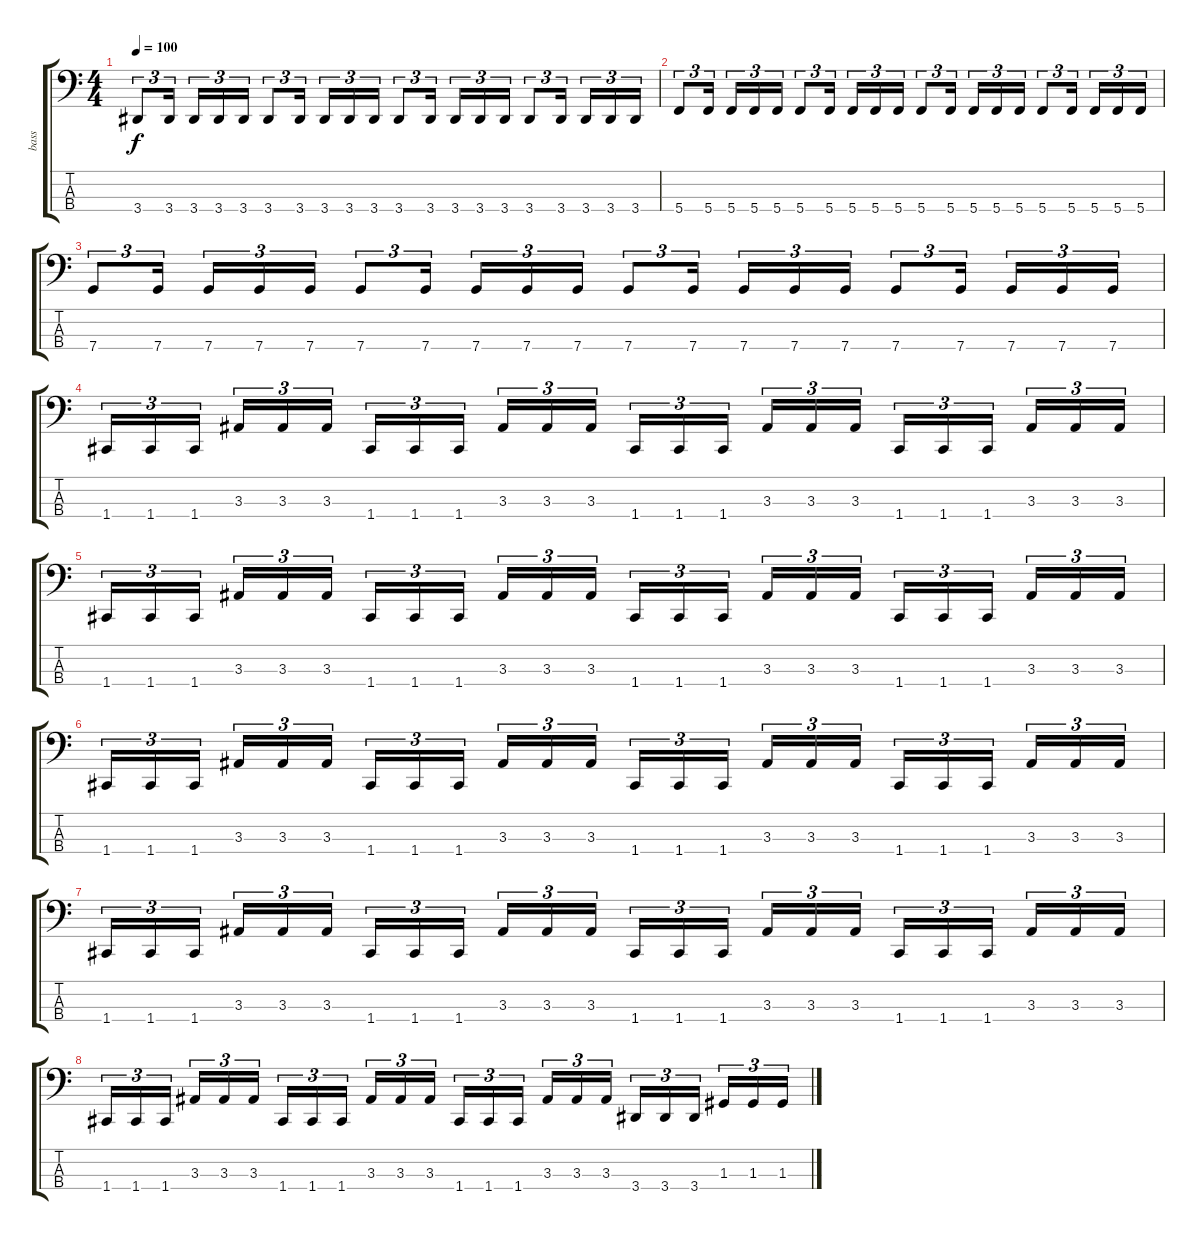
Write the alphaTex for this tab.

\track ("bass" "bass") {instrument electricbasspick}
\staff {score tabs}
\tuning (F2 C2 G1 C1) {hide}
\ts (4 4)
\tempo 100
\clef f4
\ks c
3.4.8{tu (3 2) dy f} 3.4.16{tu (3 2)} 3.4.16{tu (3 2)} 3.4.16{tu (3 2)} 3.4.16{tu (3 2)} 3.4.8{tu (3 2)} 3.4.16{tu (3 2)} 3.4.16{tu (3 2)} 3.4.16{tu (3 2)} 3.4.16{tu (3 2)} 3.4.8{tu (3 2)} 3.4.16{tu (3 2)} 3.4.16{tu (3 2)} 3.4.16{tu (3 2)} 3.4.16{tu (3 2)} 3.4.8{tu (3 2)} 3.4.16{tu (3 2)} 3.4.16{tu (3 2)} 3.4.16{tu (3 2)} 3.4.16{tu (3 2)} |
5.4.8{tu (3 2)} 5.4.16{tu (3 2)} 5.4.16{tu (3 2)} 5.4.16{tu (3 2)} 5.4.16{tu (3 2)} 5.4.8{tu (3 2)} 5.4.16{tu (3 2)} 5.4.16{tu (3 2)} 5.4.16{tu (3 2)} 5.4.16{tu (3 2)} 5.4.8{tu (3 2)} 5.4.16{tu (3 2)} 5.4.16{tu (3 2)} 5.4.16{tu (3 2)} 5.4.16{tu (3 2)} 5.4.8{tu (3 2)} 5.4.16{tu (3 2)} 5.4.16{tu (3 2)} 5.4.16{tu (3 2)} 5.4.16{tu (3 2)} |
7.4.8{tu (3 2)} 7.4.16{tu (3 2)} 7.4.16{tu (3 2)} 7.4.16{tu (3 2)} 7.4.16{tu (3 2)} 7.4.8{tu (3 2)} 7.4.16{tu (3 2)} 7.4.16{tu (3 2)} 7.4.16{tu (3 2)} 7.4.16{tu (3 2)} 7.4.8{tu (3 2)} 7.4.16{tu (3 2)} 7.4.16{tu (3 2)} 7.4.16{tu (3 2)} 7.4.16{tu (3 2)} 7.4.8{tu (3 2)} 7.4.16{tu (3 2)} 7.4.16{tu (3 2)} 7.4.16{tu (3 2)} 7.4.16{tu (3 2)} |
1.4.16{tu (3 2)} 1.4.16{tu (3 2)} 1.4.16{tu (3 2)} 3.3.16{tu (3 2)} 3.3.16{tu (3 2)} 3.3.16{tu (3 2)} 1.4.16{tu (3 2)} 1.4.16{tu (3 2)} 1.4.16{tu (3 2)} 3.3.16{tu (3 2)} 3.3.16{tu (3 2)} 3.3.16{tu (3 2)} 1.4.16{tu (3 2)} 1.4.16{tu (3 2)} 1.4.16{tu (3 2)} 3.3.16{tu (3 2)} 3.3.16{tu (3 2)} 3.3.16{tu (3 2)} 1.4.16{tu (3 2)} 1.4.16{tu (3 2)} 1.4.16{tu (3 2)} 3.3.16{tu (3 2)} 3.3.16{tu (3 2)} 3.3.16{tu (3 2)} |
1.4.16{tu (3 2)} 1.4.16{tu (3 2)} 1.4.16{tu (3 2)} 3.3.16{tu (3 2)} 3.3.16{tu (3 2)} 3.3.16{tu (3 2)} 1.4.16{tu (3 2)} 1.4.16{tu (3 2)} 1.4.16{tu (3 2)} 3.3.16{tu (3 2)} 3.3.16{tu (3 2)} 3.3.16{tu (3 2)} 1.4.16{tu (3 2)} 1.4.16{tu (3 2)} 1.4.16{tu (3 2)} 3.3.16{tu (3 2)} 3.3.16{tu (3 2)} 3.3.16{tu (3 2)} 1.4.16{tu (3 2)} 1.4.16{tu (3 2)} 1.4.16{tu (3 2)} 3.3.16{tu (3 2)} 3.3.16{tu (3 2)} 3.3.16{tu (3 2)} |
1.4.16{tu (3 2)} 1.4.16{tu (3 2)} 1.4.16{tu (3 2)} 3.3.16{tu (3 2)} 3.3.16{tu (3 2)} 3.3.16{tu (3 2)} 1.4.16{tu (3 2)} 1.4.16{tu (3 2)} 1.4.16{tu (3 2)} 3.3.16{tu (3 2)} 3.3.16{tu (3 2)} 3.3.16{tu (3 2)} 1.4.16{tu (3 2)} 1.4.16{tu (3 2)} 1.4.16{tu (3 2)} 3.3.16{tu (3 2)} 3.3.16{tu (3 2)} 3.3.16{tu (3 2)} 1.4.16{tu (3 2)} 1.4.16{tu (3 2)} 1.4.16{tu (3 2)} 3.3.16{tu (3 2)} 3.3.16{tu (3 2)} 3.3.16{tu (3 2)} |
1.4.16{tu (3 2)} 1.4.16{tu (3 2)} 1.4.16{tu (3 2)} 3.3.16{tu (3 2)} 3.3.16{tu (3 2)} 3.3.16{tu (3 2)} 1.4.16{tu (3 2)} 1.4.16{tu (3 2)} 1.4.16{tu (3 2)} 3.3.16{tu (3 2)} 3.3.16{tu (3 2)} 3.3.16{tu (3 2)} 1.4.16{tu (3 2)} 1.4.16{tu (3 2)} 1.4.16{tu (3 2)} 3.3.16{tu (3 2)} 3.3.16{tu (3 2)} 3.3.16{tu (3 2)} 1.4.16{tu (3 2)} 1.4.16{tu (3 2)} 1.4.16{tu (3 2)} 3.3.16{tu (3 2)} 3.3.16{tu (3 2)} 3.3.16{tu (3 2)} |
1.4.16{tu (3 2)} 1.4.16{tu (3 2)} 1.4.16{tu (3 2)} 3.3.16{tu (3 2)} 3.3.16{tu (3 2)} 3.3.16{tu (3 2)} 1.4.16{tu (3 2)} 1.4.16{tu (3 2)} 1.4.16{tu (3 2)} 3.3.16{tu (3 2)} 3.3.16{tu (3 2)} 3.3.16{tu (3 2)} 1.4.16{tu (3 2)} 1.4.16{tu (3 2)} 1.4.16{tu (3 2)} 3.3.16{tu (3 2)} 3.3.16{tu (3 2)} 3.3.16{tu (3 2)} 3.4.16{tu (3 2)} 3.4.16{tu (3 2)} 3.4.16{tu (3 2)} 1.3.16{tu (3 2)} 1.3.16{tu (3 2)} 1.3.16{tu (3 2)}
